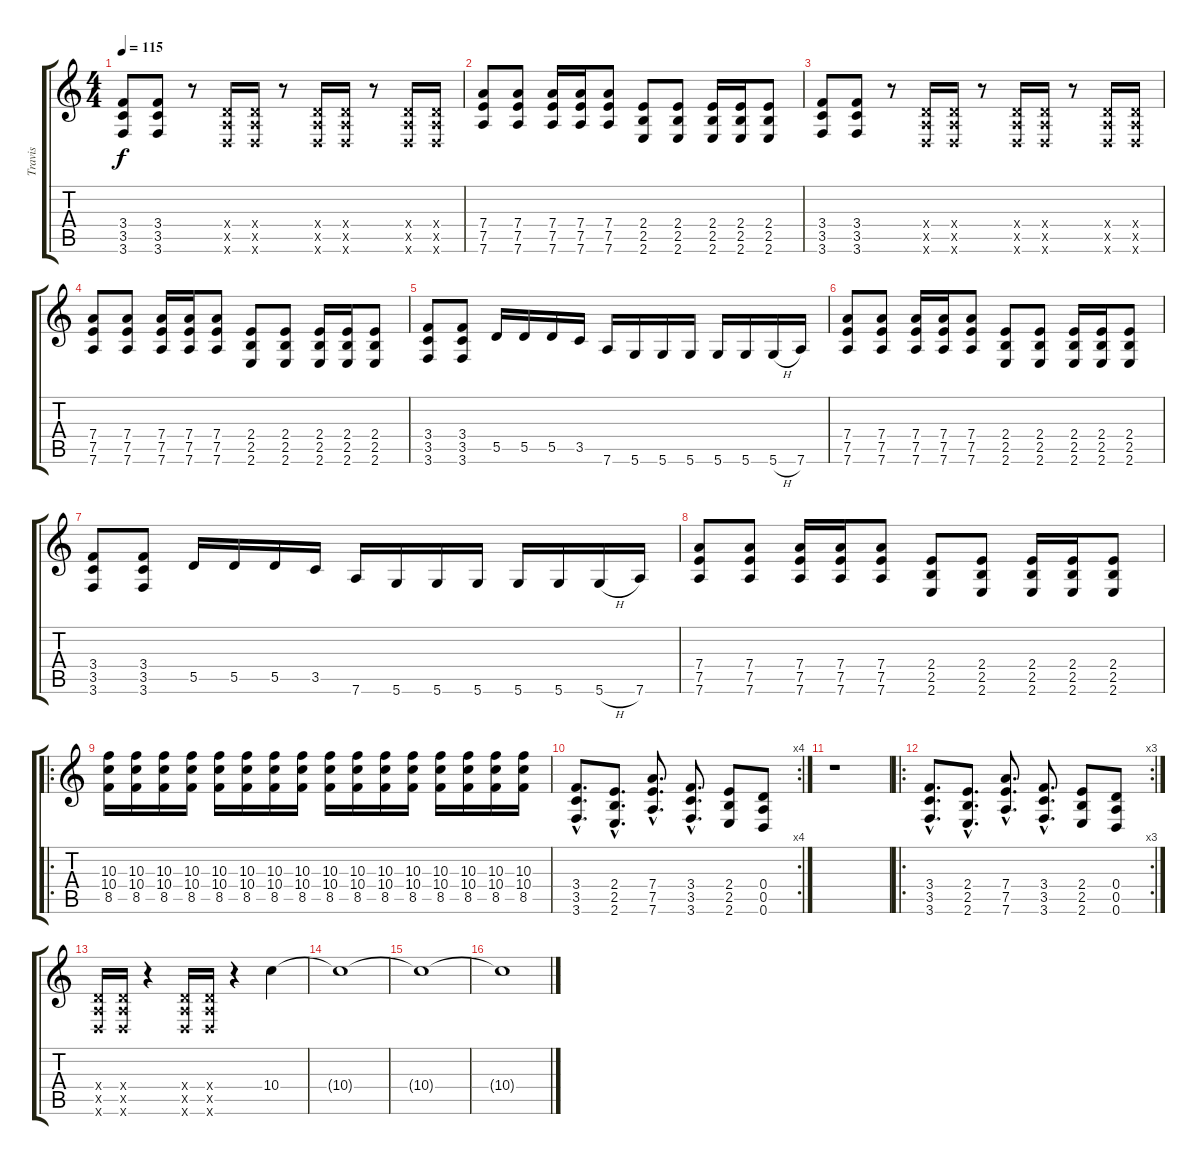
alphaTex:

\track ("Travis" "Travis") {instrument distortionguitar}
\staff {score tabs}
\tuning (E4 B3 G3 D3 A2 D2) {hide}
\ts (4 4)
\tempo 115
\clef g2
\ks c
(3.4 3.5 3.6).8{dy f instrument distortionguitar} (3.4 3.5 3.6).8 r.8 (0.4{x} 0.5{x} 0.6{x}).16 (0.4{x} 0.5{x} 0.6{x}).16 r.8 (0.4{x} 0.5{x} 0.6{x}).16 (0.4{x} 0.5{x} 0.6{x}).16 r.8 (0.4{x} 0.5{x} 0.6{x}).16 (0.4{x} 0.5{x} 0.6{x}).16 |
(7.4 7.5 7.6).8 (7.4 7.5 7.6).8 (7.4 7.5 7.6).16 (7.4 7.5 7.6).16 (7.4 7.5 7.6).8 (2.4 2.5 2.6).8 (2.4 2.5 2.6).8 (2.4 2.5 2.6).16 (2.4 2.5 2.6).16 (2.4 2.5 2.6).8 |
(3.4 3.5 3.6).8 (3.4 3.5 3.6).8 r.8 (0.4{x} 0.5{x} 0.6{x}).16 (0.4{x} 0.5{x} 0.6{x}).16 r.8 (0.4{x} 0.5{x} 0.6{x}).16 (0.4{x} 0.5{x} 0.6{x}).16 r.8 (0.4{x} 0.5{x} 0.6{x}).16 (0.4{x} 0.5{x} 0.6{x}).16 |
(7.4 7.5 7.6).8 (7.4 7.5 7.6).8 (7.4 7.5 7.6).16 (7.4 7.5 7.6).16 (7.4 7.5 7.6).8 (2.4 2.5 2.6).8 (2.4 2.5 2.6).8 (2.4 2.5 2.6).16 (2.4 2.5 2.6).16 (2.4 2.5 2.6).8 |
(3.4 3.5 3.6).8 (3.4 3.5 3.6).8 5.5.16 5.5.16 5.5.16 3.5.16 7.6.16 5.6.16 5.6.16 5.6.16 5.6.16 5.6.16 5.6{h}.16 7.6.16 |
(7.4 7.5 7.6).8 (7.4 7.5 7.6).8 (7.4 7.5 7.6).16 (7.4 7.5 7.6).16 (7.4 7.5 7.6).8 (2.4 2.5 2.6).8 (2.4 2.5 2.6).8 (2.4 2.5 2.6).16 (2.4 2.5 2.6).16 (2.4 2.5 2.6).8 |
(3.4 3.5 3.6).8 (3.4 3.5 3.6).8 5.5.16 5.5.16 5.5.16 3.5.16 7.6.16 5.6.16 5.6.16 5.6.16 5.6.16 5.6.16 5.6{h}.16 7.6.16 |
(7.4 7.5 7.6).8 (7.4 7.5 7.6).8 (7.4 7.5 7.6).16 (7.4 7.5 7.6).16 (7.4 7.5 7.6).8 (2.4 2.5 2.6).8 (2.4 2.5 2.6).8 (2.4 2.5 2.6).16 (2.4 2.5 2.6).16 (2.4 2.5 2.6).8 |
\ro
(10.3 10.4 8.5).16 (10.3 10.4 8.5).16 (10.3 10.4 8.5).16 (10.3 10.4 8.5).16 (10.3 10.4 8.5).16 (10.3 10.4 8.5).16 (10.3 10.4 8.5).16 (10.3 10.4 8.5).16 (10.3 10.4 8.5).16 (10.3 10.4 8.5).16 (10.3 10.4 8.5).16 (10.3 10.4 8.5).16 (10.3 10.4 8.5).16 (10.3 10.4 8.5).16 (10.3 10.4 8.5).16 (10.3 10.4 8.5).16 |
\rc 4
(3.4{hac} 3.5{hac} 3.6{hac}).8{d} (2.4{hac} 2.5{hac} 2.6{hac}).8{d} (7.4{hac} 7.5{hac} 7.6{hac}).8{d} (3.4{hac} 3.5{hac} 3.6{hac}).8{d} (2.4 2.5 2.6).8 (0.4 0.5 0.6).8 |
r.1 |
\ro
\rc 3
(3.4{hac} 3.5{hac} 3.6{hac}).8{d} (2.4{hac} 2.5{hac} 2.6{hac}).8{d} (7.4{hac} 7.5{hac} 7.6{hac}).8{d} (3.4{hac} 3.5{hac} 3.6{hac}).8{d} (2.4 2.5 2.6).8 (0.4 0.5 0.6).8 |
(0.4{x} 0.5{x} 0.6{x}).16 (0.4{x} 0.5{x} 0.6{x}).16 r.4 (0.4{x} 0.5{x} 0.6{x}).16 (0.4{x} 0.5{x} 0.6{x}).16 r.4 10.4.4 |
10.4{t}.1 |
10.4{t}.1 |
10.4{t}.1
